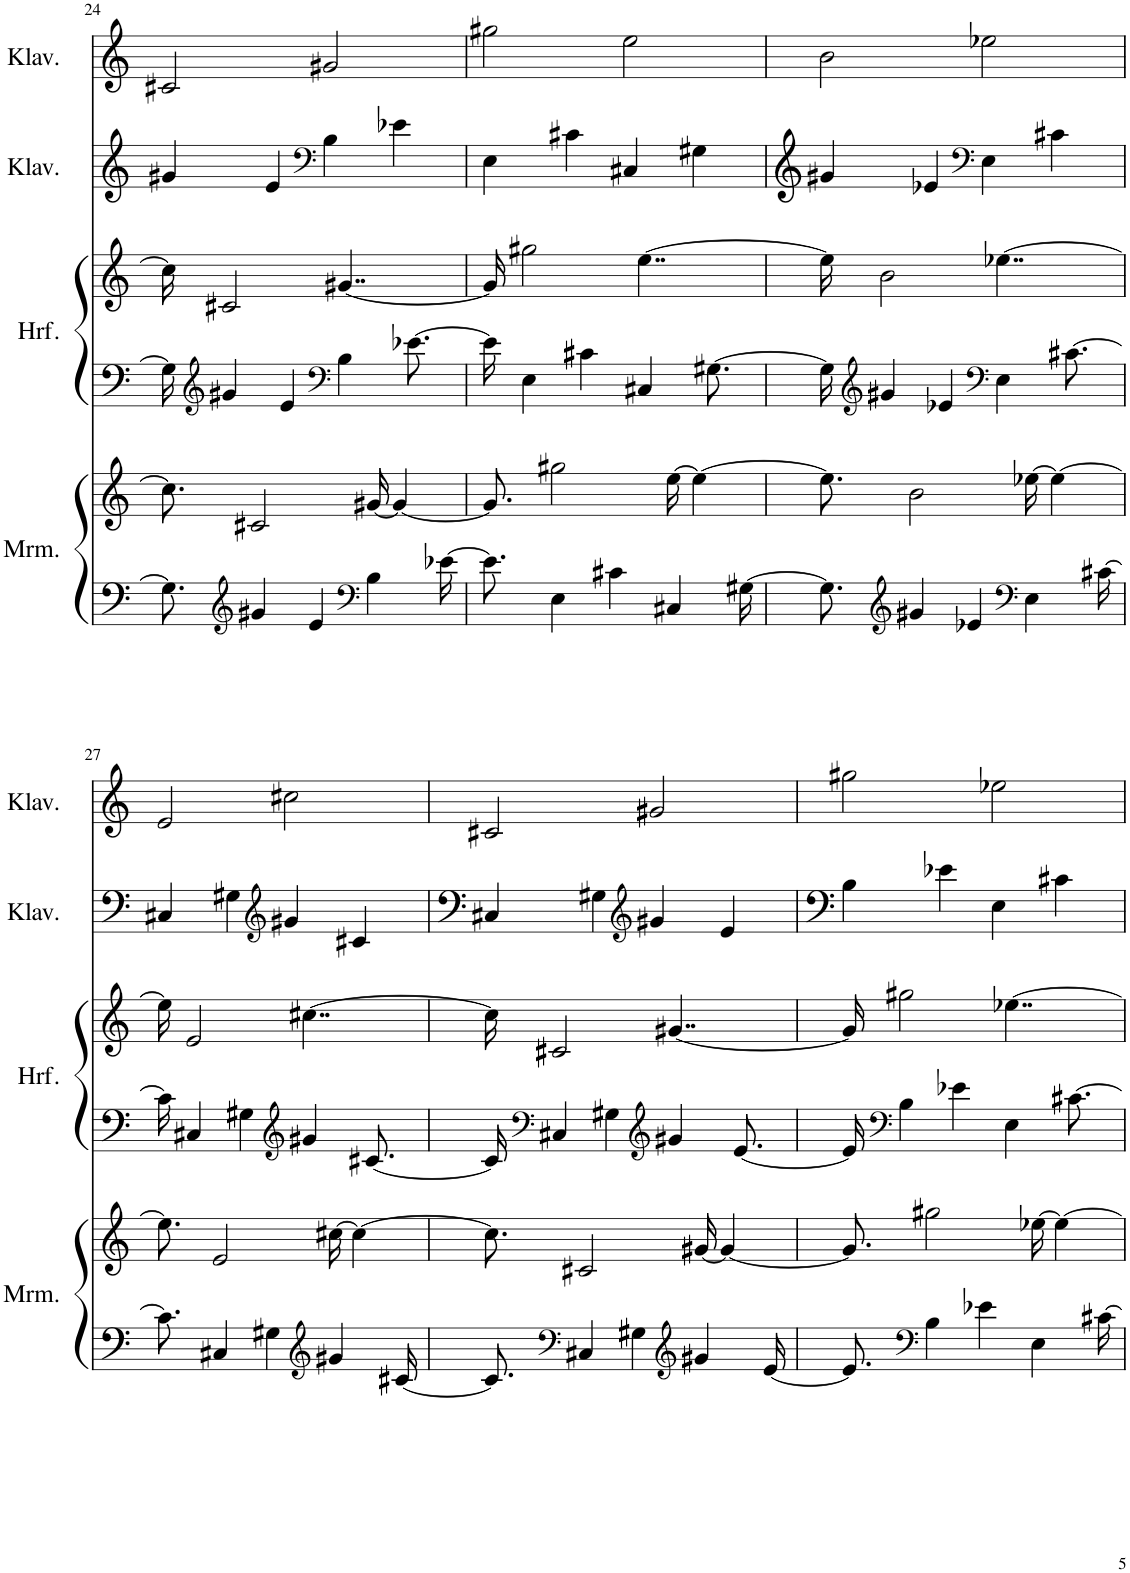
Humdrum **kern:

**kern	**kern	**kern	**kern	**kern	**kern
*part4	*part4	*part3	*part3	*part2	*part1
*staff6	*staff5	*staff4	*staff3	*staff2	*staff1
*I"Marimba	*	*I"Harfe	*	*I"Klavier	*I"Klavier
*I'Mrm.	*	*I'Hrf.	*	*I'Klav.	*I'Klav.
!!LO:PB:g=z
*clefF4	*clefG2	*clefF4	*clefG2	*clefF4	*clefG2
*k[]	*k[]	*k[]	*k[]	*k[]	*k[]
*M4/4	*M4/4	*M4/4	*M4/4	*M4/4	*M4/4
=24	=24	=24	=24	=24	=24
8.G#\]	8.cc#\]	16G#\]	16cc#\]	4g#X/	2c#X/
*	*	*clefG2	*	*	*
.	.	4g#X/	2c#X/	.	.
*clefG2	*	*	*	*	*
4g#X/	2c#X/	.	.	.	.
.	.	.	.	4e/	.
.	.	4e/	.	.	.
4e/	.	.	.	.	.
*	*	*	*	*clefF4	*
.	.	.	.	4B\	2g#X/
*	*	*clefF4	*	*	*
.	.	4B\	[4..g#X/	.	.
*clefF4	*	*	*	*	*
4B\	[16g#X/	.	.	.	.
.	4g#/_	.	.	4e-X\	.
.	.	[8.e-X\	.	.	.
[16e-X\	.	.	.	.	.
=25	=25	=25	=25	=25	=25
8.e-\]	8.g#/]	16e-\]	16g#/]	4E\	2gg#X\
.	.	4E\	2gg#X\	.	.
4E\	2gg#X\	.	.	.	.
.	.	.	.	4c#X\	.
.	.	4c#X\	.	.	.
4c#X\	.	.	.	.	.
.	.	.	.	4C#X/	2ee\
.	.	4C#X/	[4..ee\	.	.
4C#X/	[16ee\	.	.	.	.
.	4ee\_	.	.	4G#X\	.
.	.	[8.G#X\	.	.	.
[16G#X\	.	.	.	.	.
=26	=26	=26	=26	=26	=26
8.G#\]	8.ee\]	16G#\]	16ee\]	4g#X/	2b\
*	*	*clefG2	*	*	*
.	.	4g#X/	2b\	.	.
*clefG2	*	*	*	*	*
4g#X/	2b\	.	.	.	.
.	.	.	.	4e-X/	.
.	.	4e-X/	.	.	.
4e-X/	.	.	.	.	.
*	*	*	*	*clefF4	*
.	.	.	.	4E\	2ee-X\
*	*	*clefF4	*	*	*
.	.	4E\	[4..ee-X\	.	.
*clefF4	*	*	*	*	*
4E\	[16ee-X\	.	.	.	.
.	4ee-\_	.	.	4c#X\	.
.	.	[8.c#X\	.	.	.
[16c#X\	.	.	.	.	.
!!LO:LB:g=z
=27	=27	=27	=27	=27	=27
8.c#\]	8.ee-\]	16c#\]	16ee-\]	4C#X/	2e/
.	.	4C#X/	2e/	.	.
4C#X/	2e/	.	.	.	.
.	.	.	.	4G#X\	.
.	.	4G#X\	.	.	.
4G#X\	.	.	.	.	.
*	*	*	*	*clefG2	*
.	.	.	.	4g#X/	2cc#X\
*	*	*clefG2	*	*	*
.	.	4g#X/	[4..cc#X\	.	.
*clefG2	*	*	*	*	*
4g#X/	[16cc#X\	.	.	.	.
.	4cc#\_	.	.	4c#X/	.
.	.	[8.c#X/	.	.	.
[16c#X/	.	.	.	.	.
=28	=28	=28	=28	=28	=28
8.c#/]	8.cc#\]	16c#/]	16cc#\]	4C#X/	2c#X/
*	*	*clefF4	*	*	*
.	.	4C#X/	2c#X/	.	.
*clefF4	*	*	*	*	*
4C#X/	2c#X/	.	.	.	.
.	.	.	.	4G#X\	.
.	.	4G#X\	.	.	.
4G#X\	.	.	.	.	.
*	*	*	*	*clefG2	*
.	.	.	.	4g#X/	2g#X/
*	*	*clefG2	*	*	*
.	.	4g#X/	[4..g#X/	.	.
*clefG2	*	*	*	*	*
4g#X/	[16g#X/	.	.	.	.
.	4g#/_	.	.	4e/	.
.	.	[8.e/	.	.	.
[16e/	.	.	.	.	.
=29	=29	=29	=29	=29	=29
8.e/]	8.g#/]	16e/]	16g#/]	4B\	2gg#X\
*	*	*clefF4	*	*	*
.	.	4B\	2gg#X\	.	.
*clefF4	*	*	*	*	*
4B\	2gg#X\	.	.	.	.
.	.	.	.	4e-X\	.
.	.	4e-X\	.	.	.
4e-X\	.	.	.	.	.
.	.	.	.	4E\	2ee-X\
.	.	4E\	[4..ee-X\	.	.
4E\	[16ee-X\	.	.	.	.
.	4ee-\_	.	.	4c#X\	.
.	.	[8.c#X\	.	.	.
[16c#X\	.	.	.	.	.
=	=	=	=	=	=
*-	*-	*-	*-	*-	*-
